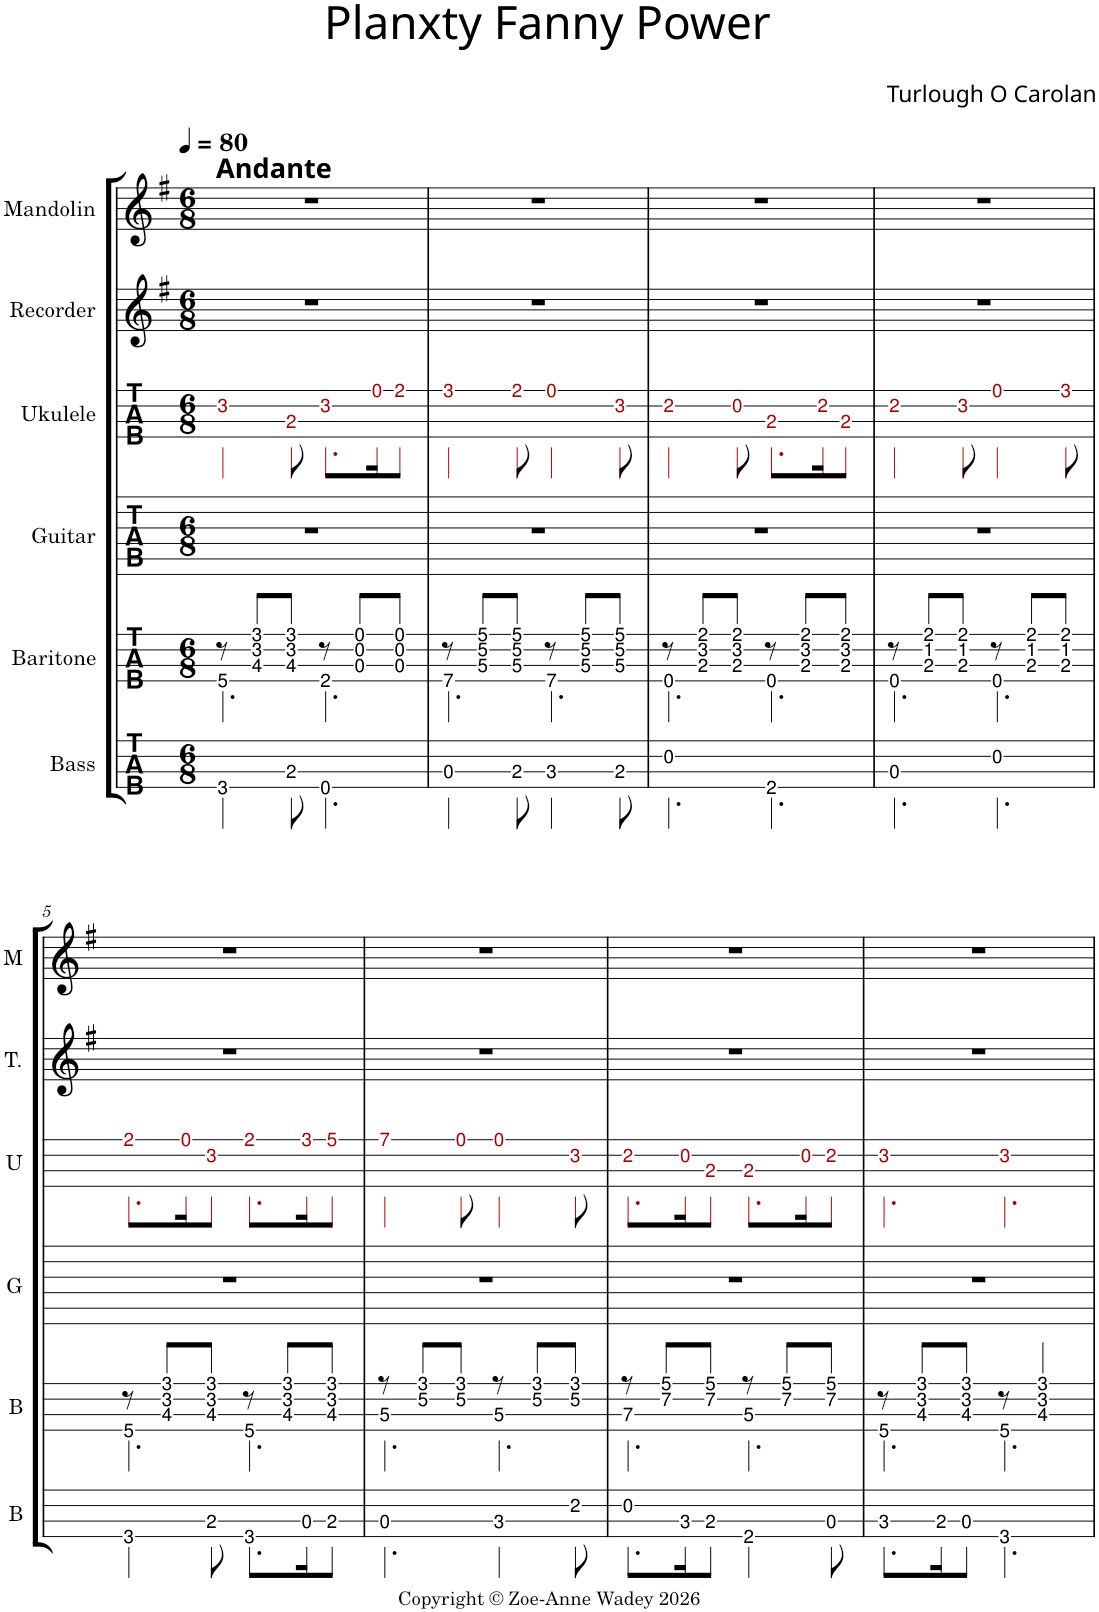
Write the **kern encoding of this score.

**kern	**kern	**kern	**kern	**kern	**kern
*part6	*part5	*part4	*part3	*part2	*part1
*staff6	*staff5	*staff4	*staff3	*staff2	*staff1
*I"Bass	*I"Baritone	*I"Guitar	*I"Ukulele	*I"Recorder	*I"Mandolin
*I'B	*I'B	*I'G	*I'U	*	*I'M
*stria4	*stria4	*stria6	*stria4	*	*
*	*	*	*	*clefG2	*clefG2
*	*Trd7c12	*	*	*	*
*k[f#]	*k[f#]	*k[f#]	*k[f#]	*k[f#]	*k[f#]
*G:	*G:	*G:	*G:	*G:	*G:
*M6/8	*M6/8	*M6/8	*M6/8	*M6/8	*M6/8
*MM80	*MM80	*MM80	*MM80	*MM80	*MM80
=1	=1	=1	=1	=1	=1
*	*^	*	*	*	*
!	!	!	!	!	!	!LO:TX:a:B:t=Andante
4GGG\	8r	4.G\	2.r	4gi\	2.r	2.r
.	8B/ 8d/ 8g/L	.	.	.	.	.
8BBB\	8B/ 8d/ 8g/J	.	.	8di\	.	.
4.EEE\	8r	4.E\	.	8.gi\L	.	.
.	8G/ 8B/ 8e/L	.	.	.	.	.
.	.	.	.	16ai\K	.	.
.	8G/ 8B/ 8e/J	.	.	8bi\J	.	.
=2	=2	=2	=2	=2	=2	=2
4AAA\	8r	4.A\	2.r	4cci\	2.r	2.r
.	8c/ 8e/ 8a/L	.	.	.	.	.
8BBB\	8c/ 8e/ 8a/J	.	.	8bi\	.	.
4CC\	8r	4.A\	.	4ai\	.	.
.	8c/ 8e/ 8a/L	.	.	.	.	.
8BBB\	8c/ 8e/ 8a/J	.	.	8gi\	.	.
=3	=3	=3	=3	=3	=3	=3
4.DD\	8r	4.D\	2.r	4f#i\	2.r	2.r
.	8A/ 8d/ 8f#/L	.	.	.	.	.
.	8A/ 8d/ 8f#/J	.	.	8ei\	.	.
4.FFF#\	8r	4.D\	.	8.di\L	.	.
.	8A/ 8d/ 8f#/L	.	.	.	.	.
.	.	.	.	16f#i\K	.	.
.	8A/ 8d/ 8f#/J	.	.	8di\J	.	.
=4	=4	=4	=4	=4	=4	=4
4.AAA\	8r	4.D\	2.r	4f#i\	2.r	2.r
.	8A/ 8c/ 8f#/L	.	.	.	.	.
.	8A/ 8c/ 8f#/J	.	.	8gi\	.	.
4.DD\	8r	4.D\	.	4ai\	.	.
.	8A/ 8c/ 8f#/L	.	.	.	.	.
.	8A/ 8c/ 8f#/J	.	.	8cci\	.	.
!!LO:LB:g=z
=5	=5	=5	=5	=5	=5	=5
4GGG\	8r	4.G\	2.r	8.bi\L	2.r	2.r
.	8B/ 8d/ 8g/L	.	.	.	.	.
.	.	.	.	16ai\K	.	.
8BBB\	8B/ 8d/ 8g/J	.	.	8gi\J	.	.
8.GGG\L	8r	4.G\	.	8.bi\L	.	.
.	8B/ 8d/ 8g/L	.	.	.	.	.
16AAA\K	.	.	.	16cci\K	.	.
8BBB\J	8B/ 8d/ 8g/J	.	.	8ddi\J	.	.
=6	=6	=6	=6	=6	=6	=6
4.AAA\	8r	4.c\	2.r	4eei\	2.r	2.r
.	8e/ 8g/L	.	.	.	.	.
.	8e/ 8g/J	.	.	8ai\	.	.
4CC\	8r	4.c\	.	4ai\	.	.
.	8e/ 8g/L	.	.	.	.	.
8EE\	8e/ 8g/J	.	.	8gi\	.	.
=7	=7	=7	=7	=7	=7	=7
8.DD\L	8r	4.d\	2.r	8.f#i\L	2.r	2.r
.	8f#/ 8a/L	.	.	.	.	.
16CC\K	.	.	.	16ei\K	.	.
8BBB\J	8f#/ 8a/J	.	.	8di\J	.	.
4FFF#\	8r	4.c\	.	8.di\L	.	.
.	8f#/ 8a/L	.	.	.	.	.
.	.	.	.	16ei\K	.	.
8AAA\	8f#/ 8a/J	.	.	8f#i\J	.	.
=8	=8	=8	=8	=8	=8	=8
8.CC\L	8r	4.G\	2.r	4.gi\	2.r	2.r
.	8B/ 8d/ 8g/L	.	.	.	.	.
16BBB\K	.	.	.	.	.	.
8AAA\J	8B/ 8d/ 8g/J	.	.	.	.	.
4.GGG\	8r	4.G\	.	4.gi\	.	.
.	4B/ 4d/ 4g/	.	.	.	.	.
*	*v	*v	*	*	*	*
=	=	=	=	=	=
*-	*-	*-	*-	*-	*-
